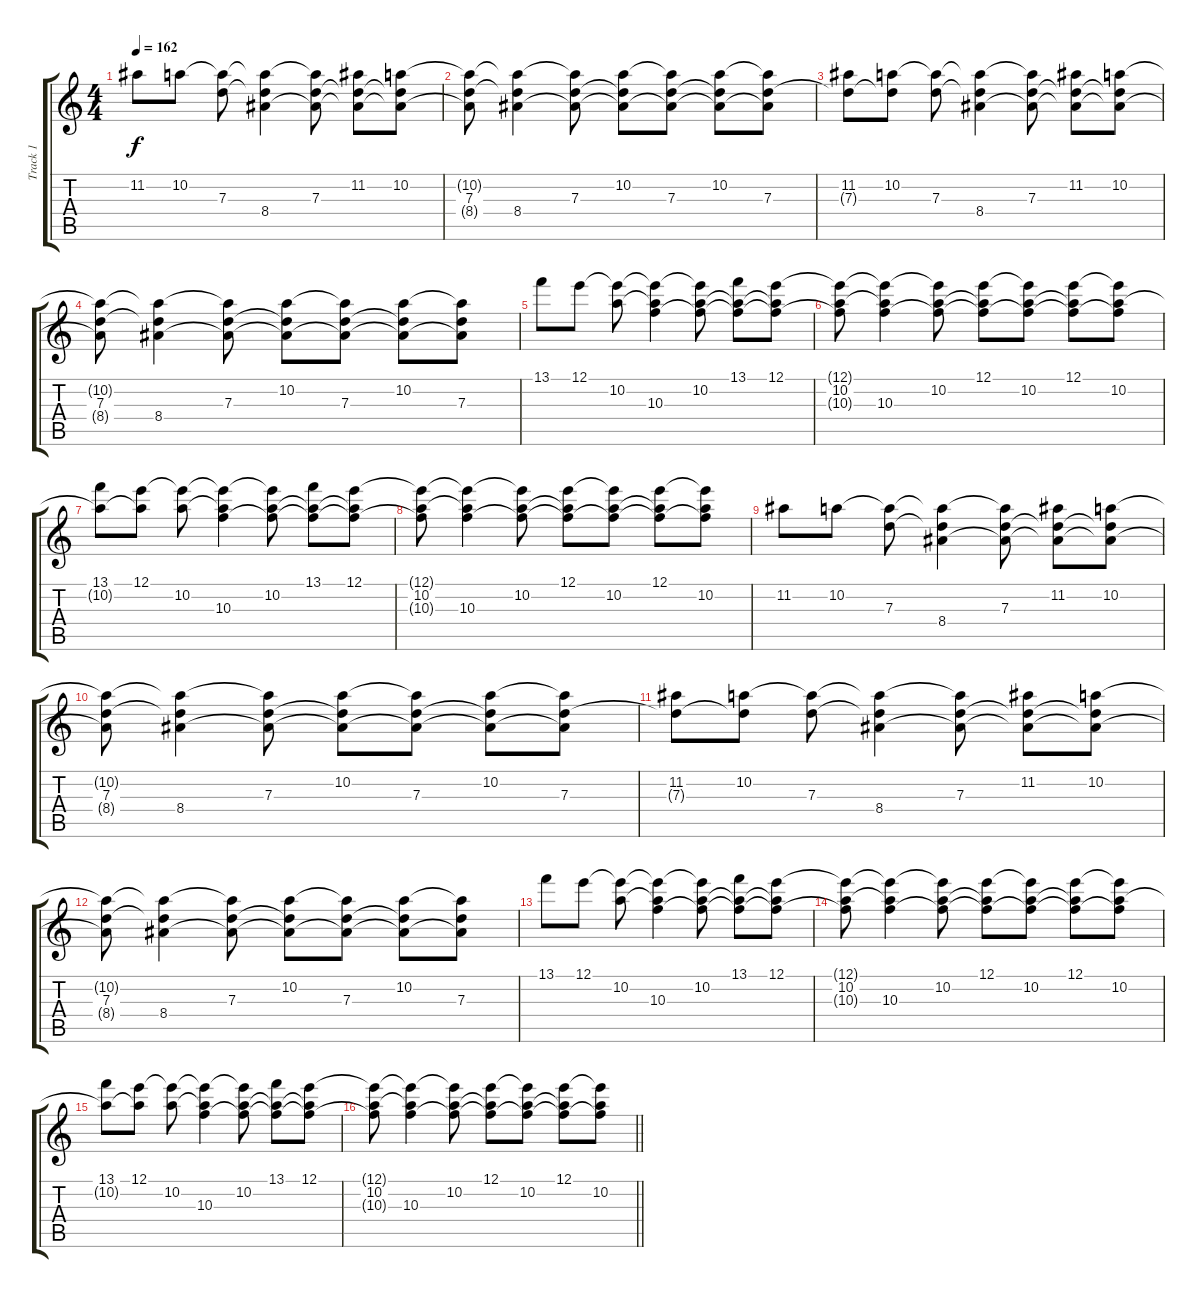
\track ("Track 1" "Track 1") {instrument distortionguitar}
\staff {score tabs}
\tuning (E4 B3 G3 D3 A2 D2) {hide}
\ts (4 4)
\section ("" "")
\tempo 162
\clef g2
\ks c
11.2.8{dy f} 10.2.8 (10.2{t} 7.3).8 (10.2{t} 7.3{t} 8.4).4 (10.2{t} 7.3 8.4{t}).8 (11.2 7.3{t} 8.4{t}).8 (10.2 7.3{t} 8.4{t}).8 |
(10.2{t} 7.3 8.4{t}).8 (10.2{t} 7.3{t} 8.4).4 (10.2{t} 7.3 8.4{t}).8 (10.2 7.3{t} 8.4{t}).8 (10.2{t} 7.3 8.4{t}).8 (10.2 7.3{t} 8.4{t}).8 (10.2{t} 7.3 8.4{t}).8 |
(11.2 7.3{t}).8 (10.2 7.3{t}).8 (10.2{t} 7.3).8 (10.2{t} 7.3{t} 8.4).4 (10.2{t} 7.3 8.4{t}).8 (11.2 7.3{t} 8.4{t}).8 (10.2 7.3{t} 8.4{t}).8 |
(10.2{t} 7.3 8.4{t}).8 (10.2{t} 7.3{t} 8.4).4 (10.2{t} 7.3 8.4{t}).8 (10.2 7.3{t} 8.4{t}).8 (10.2{t} 7.3 8.4{t}).8 (10.2 7.3{t} 8.4{t}).8 (10.2{t} 7.3 8.4{t}).8 |
13.1.8 12.1.8 (12.1{t} 10.2).8 (12.1{t} 10.2{t} 10.3).4 (12.1{t} 10.2 10.3{t}).8 (13.1 10.2{t} 10.3{t}).8 (12.1 10.2{t} 10.3{t}).8 |
(12.1{t} 10.2 10.3{t}).8 (12.1{t} 10.2{t} 10.3).4 (12.1{t} 10.2 10.3{t}).8 (12.1 10.2{t} 10.3{t}).8 (12.1{t} 10.2 10.3{t}).8 (12.1 10.2{t} 10.3{t}).8 (12.1{t} 10.2 10.3{t}).8 |
(13.1 10.2{t}).8 (12.1 10.2{t}).8 (12.1{t} 10.2).8 (12.1{t} 10.2{t} 10.3).4 (12.1{t} 10.2 10.3{t}).8 (13.1 10.2{t} 10.3{t}).8 (12.1 10.2{t} 10.3{t}).8 |
(12.1{t} 10.2 10.3{t}).8 (12.1{t} 10.2{t} 10.3).4 (12.1{t} 10.2 10.3{t}).8 (12.1 10.2{t} 10.3{t}).8 (12.1{t} 10.2 10.3{t}).8 (12.1 10.2{t} 10.3{t}).8 (12.1{t} 10.2 10.3{t}).8 |
11.2.8 10.2.8 (10.2{t} 7.3).8 (10.2{t} 7.3{t} 8.4).4 (10.2{t} 7.3 8.4{t}).8 (11.2 7.3{t} 8.4{t}).8 (10.2 7.3{t} 8.4{t}).8 |
(10.2{t} 7.3 8.4{t}).8 (10.2{t} 7.3{t} 8.4).4 (10.2{t} 7.3 8.4{t}).8 (10.2 7.3{t} 8.4{t}).8 (10.2{t} 7.3 8.4{t}).8 (10.2 7.3{t} 8.4{t}).8 (10.2{t} 7.3 8.4{t}).8 |
(11.2 7.3{t}).8 (10.2 7.3{t}).8 (10.2{t} 7.3).8 (10.2{t} 7.3{t} 8.4).4 (10.2{t} 7.3 8.4{t}).8 (11.2 7.3{t} 8.4{t}).8 (10.2 7.3{t} 8.4{t}).8 |
(10.2{t} 7.3 8.4{t}).8 (10.2{t} 7.3{t} 8.4).4 (10.2{t} 7.3 8.4{t}).8 (10.2 7.3{t} 8.4{t}).8 (10.2{t} 7.3 8.4{t}).8 (10.2 7.3{t} 8.4{t}).8 (10.2{t} 7.3 8.4{t}).8 |
13.1.8 12.1.8 (12.1{t} 10.2).8 (12.1{t} 10.2{t} 10.3).4 (12.1{t} 10.2 10.3{t}).8 (13.1 10.2{t} 10.3{t}).8 (12.1 10.2{t} 10.3{t}).8 |
(12.1{t} 10.2 10.3{t}).8 (12.1{t} 10.2{t} 10.3).4 (12.1{t} 10.2 10.3{t}).8 (12.1 10.2{t} 10.3{t}).8 (12.1{t} 10.2 10.3{t}).8 (12.1 10.2{t} 10.3{t}).8 (12.1{t} 10.2 10.3{t}).8 |
(13.1 10.2{t}).8 (12.1 10.2{t}).8 (12.1{t} 10.2).8 (12.1{t} 10.2{t} 10.3).4 (12.1{t} 10.2 10.3{t}).8 (13.1 10.2{t} 10.3{t}).8 (12.1 10.2{t} 10.3{t}).8 |
\barLineRight lightlight
(12.1{t} 10.2 10.3{t}).8 (12.1{t} 10.2{t} 10.3).4 (12.1{t} 10.2 10.3{t}).8 (12.1 10.2{t} 10.3{t}).8 (12.1{t} 10.2 10.3{t}).8 (12.1 10.2{t} 10.3{t}).8 (12.1{t} 10.2 10.3{t}).8
